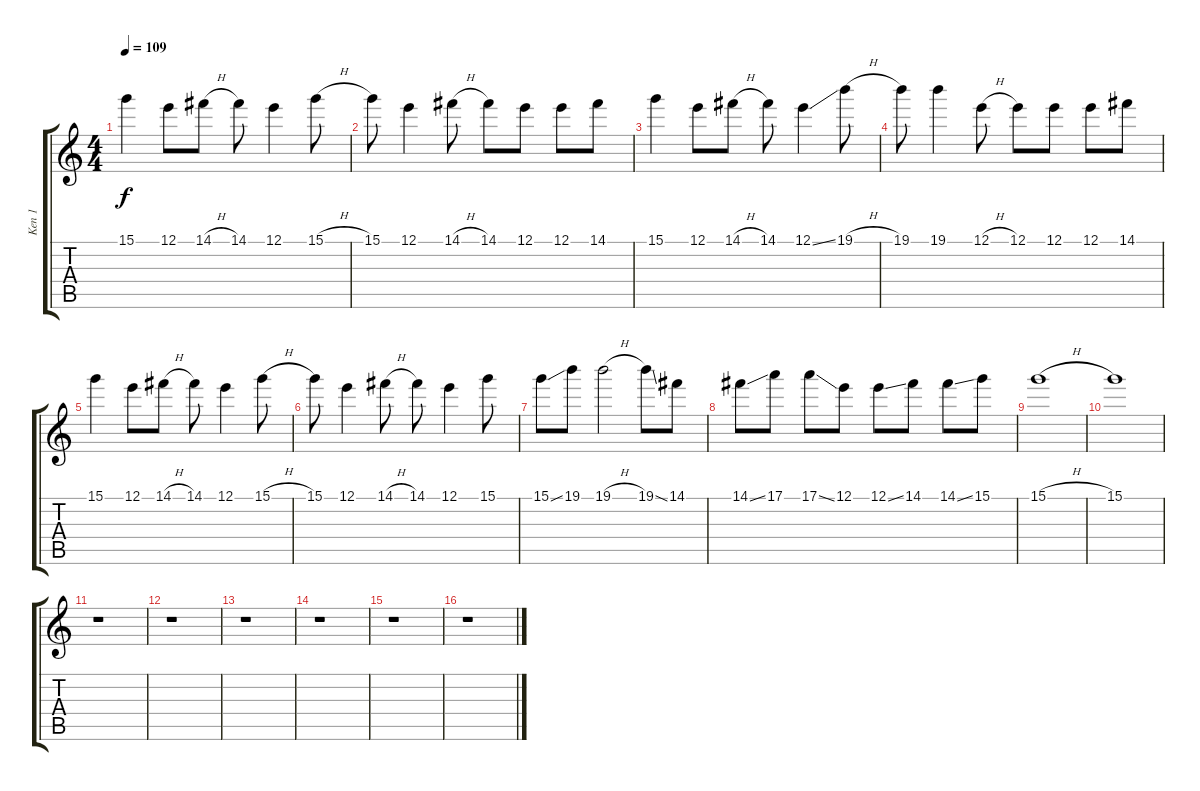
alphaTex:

\track ("Ken 1" "Ken 1") {instrument distortionguitar}
\staff {score tabs}
\tuning (E4 B3 G3 D3 A2 E2) {hide}
\ts (4 4)
\tempo 109
\clef g2
\ks c
15.1.4{dy f} 12.1.8 14.1{h}.8 14.1.8 12.1.4 15.1{h}.8 |
15.1.8 12.1.4 14.1{h}.8 14.1.8 12.1.8 12.1.8 14.1.8 |
15.1.4 12.1.8 14.1{h}.8 14.1.8 12.1{ss}.4 19.1{h}.8 |
19.1.8 19.1.4 12.1{h}.8 12.1.8 12.1.8 12.1.8 14.1.8 |
15.1.4 12.1.8 14.1{h}.8 14.1.8 12.1.4 15.1{h}.8 |
15.1.8 12.1.4 14.1{h}.8 14.1.8 12.1.4 15.1.8 |
15.1{ss}.8 19.1.8 19.1{h}.2 19.1{ss}.8 14.1.8 |
14.1{ss}.8 17.1.8 17.1{ss}.8 12.1.8 12.1{ss}.8 14.1.8 14.1{ss}.8 15.1.8 |
15.1{h}.1 |
15.1.1 |
r.1 |
r.1 |
r.1 |
r.1 |
r.1 |
r.1
